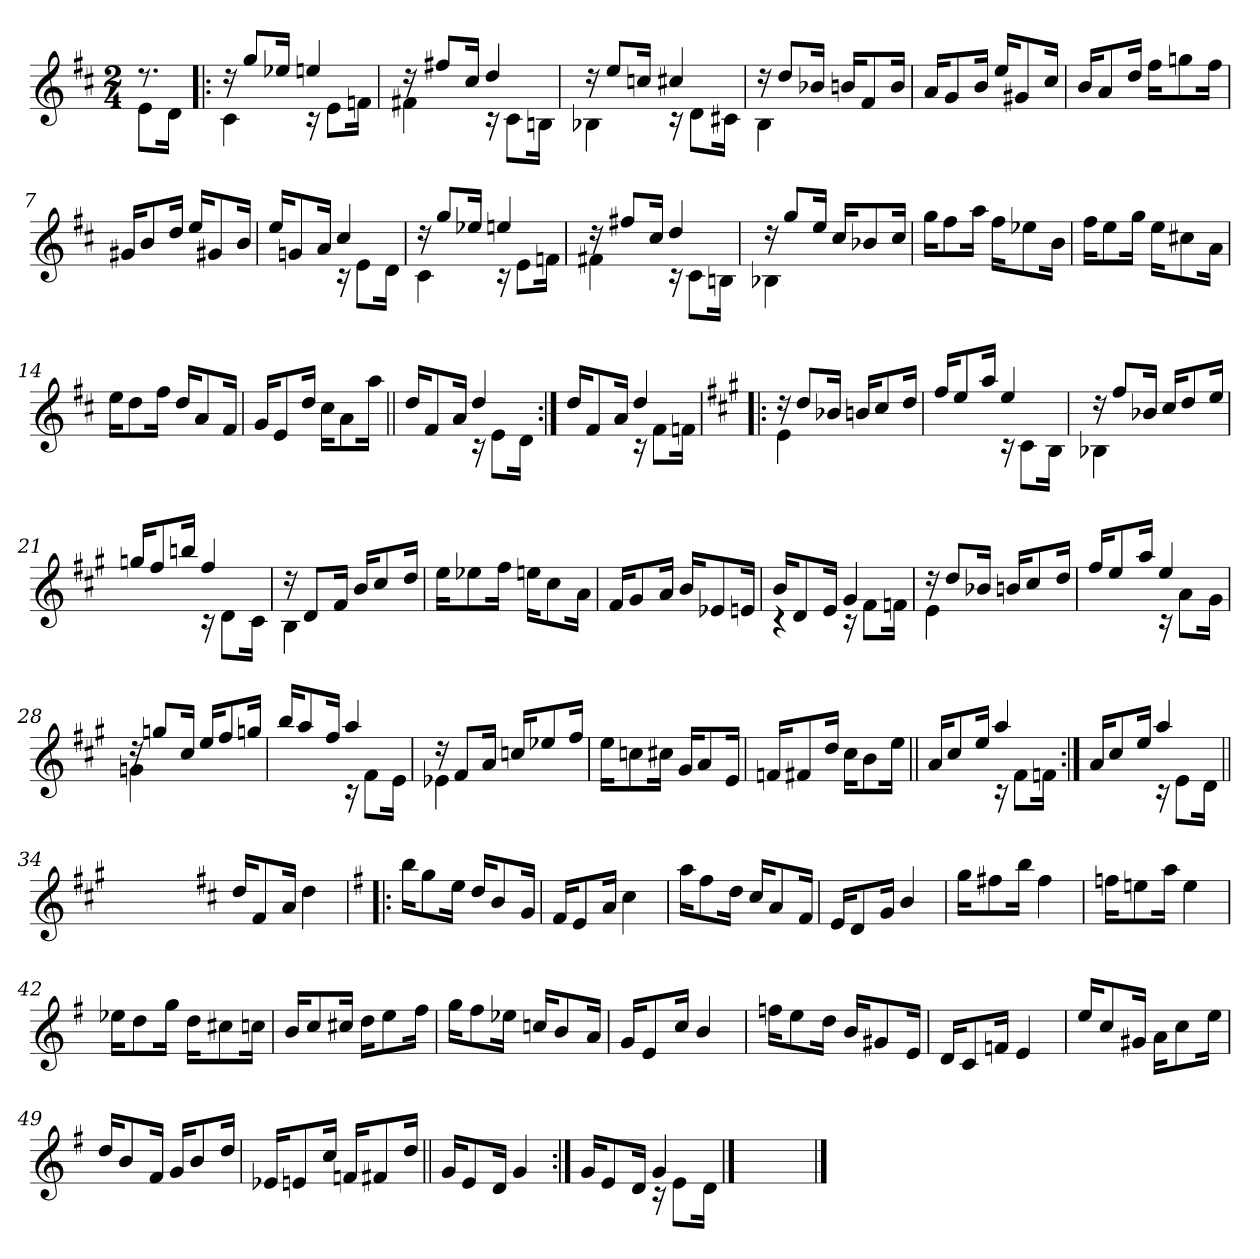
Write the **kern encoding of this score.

**kern
*part1
*staff1
*clefG2
*k[f#c#]
*D:
*M2/4
=
*^
8.rdd	8e!\L
.	16d!\Jk
=1!|:	=1!|:
16rdd	4c#!\
8gg/L	.
16ee-X/Jk	.
4een/	16rc
.	8e!\L
.	16fn!\Jk
=2	=2
16rdd	4f#X!\
8ff#X/L	.
16cc#/Jk	.
4dd/	16rc
.	8c#!\L
.	16Bn!\Jk
=3	=3
16rdd	4B-X!\
8ee/L	.
16ccn/Jk	.
4cc#X/	16rc
.	8d!\L
.	16c#X!\Jk
=4	=4
16rdd	4B!\
8dd/L	.
16b-X/Jk	.
16bn/KL	4ryy
8f#/	.
16b/Jk	.
*v	*v
!!LO:LB:g=z
=5
16a/KL
8g/
16b/Jk
16ee/KL
8g#X/
16cc#/Jk
=6
16b/KL
8a/
16dd/Jk
16ff#\KL
8ggn\
16ff#\Jk
=7
16g#X/KL
8b/
16dd/Jk
16ee/KL
8g#X/
16b/Jk
=8
*^
16ee/KL	4ryy
8gn/	.
16a/Jk	.
4cc#/	16rc
.	8e!\L
.	16d!\Jk
=9	=9
16rdd	4c#!\
8gg/L	.
16ee-X/Jk	.
4een/	16rc
.	8e!\L
.	16fn!\Jk
!!LO:LB:g=z	!!
=10	=10
16rdd	4f#X!\
8ff#X/L	.
16cc#/Jk	.
4dd/	16rc
.	8c#!\L
.	16Bn!\Jk
=11	=11
16rdd	4B-X!\
8gg/L	.
16ee/Jk	.
16cc#/KL	4ryy
8b-X/	.
16cc#/Jk	.
*v	*v
=12
16gg\KL
8ff#\
16aa\Jk
16ff#\KL
8ee-X\
16b\Jk
=13
16ff#\KL
8ee\
16gg\Jk
16ee\KL
8cc#X\
16a\Jk
=14
16ee\KL
8dd\
16ff#\Jk
16dd/KL
8a/
16f#/Jk
!!LO:LB:g=z
=15
16g/KL
8e/
16dd/Jk
16cc#\KL
8a\
16aa\Jk
=16||
*^
16dd/KL	4ryy
8f#/	.
16a/Jk	.
4dd/	16rc
.	8e!\L
.	16d!\Jk
=17:|!	=17:|!
16dd/KL	4ryy
8f#/	.
16a/Jk	.
4dd/	16rc
.	8f#!\L
.	16fn!\Jk
=18!|:	=18!|:
*k[f#c#g#]	*
*A:	*
16rdd	4e!\
8dd/L	.
16b-X/Jk	.
16bn/KL	4ryy
8cc#/	.
16dd/Jk	.
=19	=19
16ff#/KL	4ryy
8ee/	.
16aa/Jk	.
4ee/	16rc
.	8c#!\L
.	16B!\Jk
!!LO:LB:g=z	!!
=20	=20
16rdd	4B-X!\
8ff#/L	.
16b-X/Jk	.
16cc#/KL	4ryy
8dd/	.
16ee/Jk	.
=21	=21
16ggn/KL	4ryy
8ff#/	.
16bbn/Jk	.
4ff#/	16rc
.	8d!\L
.	16c#!\Jk
=22	=22
16rdd	4B!\
8d/L	.
16f#/Jk	.
16b/KL	4ryy
8cc#/	.
16dd/Jk	.
*v	*v
=23
16ee\KL
8ee-X\
16ff#\Jk
16een\KL
8cc#\
16a\Jk
=24
16f#/KL
8g#/
16a/Jk
16b/KL
8e-X/
16en/Jk
!!LO:LB:g=z
=25
*^
16b/KL	4rc
8d/	.
16e/Jk	.
4g#/	16rc
.	8f#!\L
.	16fn!\Jk
=26	=26
16rdd	4e!\
8dd/L	.
16b-X/Jk	.
16bn/KL	4ryy
8cc#/	.
16dd/Jk	.
=27	=27
16ff#/KL	4ryy
8ee/	.
16aa/Jk	.
4ee/	16rc
.	8a!\L
.	16g#!\Jk
=28	=28
16rdd	4gn!\
8ggn/L	.
16cc#/Jk	.
16ee/KL	4ryy
8ff#/	.
16ggn/Jk	.
=29	=29
16bb/KL	4ryy
8aa/	.
16ff#/Jk	.
4aa/	16rc
.	8f#!\L
.	16e!\Jk
=30	=30
16rdd	4e-X!\
8f#/L	.
16a/Jk	.
16ccn/KL	4ryy
8ee-X/	.
16ff#/Jk	.
*v	*v
!!LO:LB:g=z
=31
16ee\KL
8ccn\
16cc#X\Jk
16g#/KL
8a/
16e/Jk
=32
16fn/KL
8f#X/
16dd/Jk
16cc#\KL
8b\
16ee\Jk
=33||
*^
16a/KL	4ryy
8cc#/	.
16ee/Jk	.
4aa/	16rc
.	8f#!\L
.	16fn!\Jk
=34:|!	=34:|!
16a/KL	4ryy
8cc#/	.
16ee/Jk	.
4aa/	16rc
.	8e!\L
.	16d!\Jk
*v	*v
=34X341||
2ryy
!!LO:LB:g=z
=35-
*k[f#c#]
*D:
16dd/KL
8f#/
16a/Jk
4dd\
=36!|:
*k[f#]
*G:
16bb\KL
8gg\
16ee\Jk
16dd/KL
8b/
16g/Jk
=37
16f#/KL
8e/
16a/Jk
4cc\
=38
16aa\KL
8ff#\
16dd\Jk
16cc/KL
8a/
16f#/Jk
=39
16e/KL
8d/
16g/Jk
4b/
!!LO:PB:g=z
=40
16gg\KL
8ff#X\
16bb\Jk
4ff#\
=41
16ffn\KL
8een\
16aa\Jk
4ee\
=42
16ee-X\KL
8dd\
16gg\Jk
16dd\KL
8cc#X\
16ccn\Jk
=43
16b/KL
8cc/
16cc#X/Jk
16dd\KL
8ee\
16ff#\Jk
=44
16gg\KL
8ff#\
16ee-X\Jk
16ccn/KL
8b/
16a/Jk
!!LO:LB:g=z
=45
16g/KL
8e/
16cc/Jk
4b/
=46
16ffn\KL
8ee\
16dd\Jk
16b/KL
8g#X/
16e/Jk
=47
16d/KL
8c/
16fn/Jk
4e/
=48
16ee/KL
8cc/
16g#X/Jk
16a\KL
8cc\
16ee\Jk
=49
16dd/KL
8b/
16f#/Jk
16g/KL
8b/
16dd/Jk
!!LO:LB:g=z
=50
16e-X/KL
8en/
16cc/Jk
16fn/KL
8f#X/
16dd/Jk
=51||
16g/KL
8e/
16d/Jk
4g/
=52:|!
*^
16g/KL	4ryy
8e/	.
16d/Jk	.
4g/	16rc
.	8e!\L
.	16d!\Jk
*v	*v
==53
2ryy
==
*-
